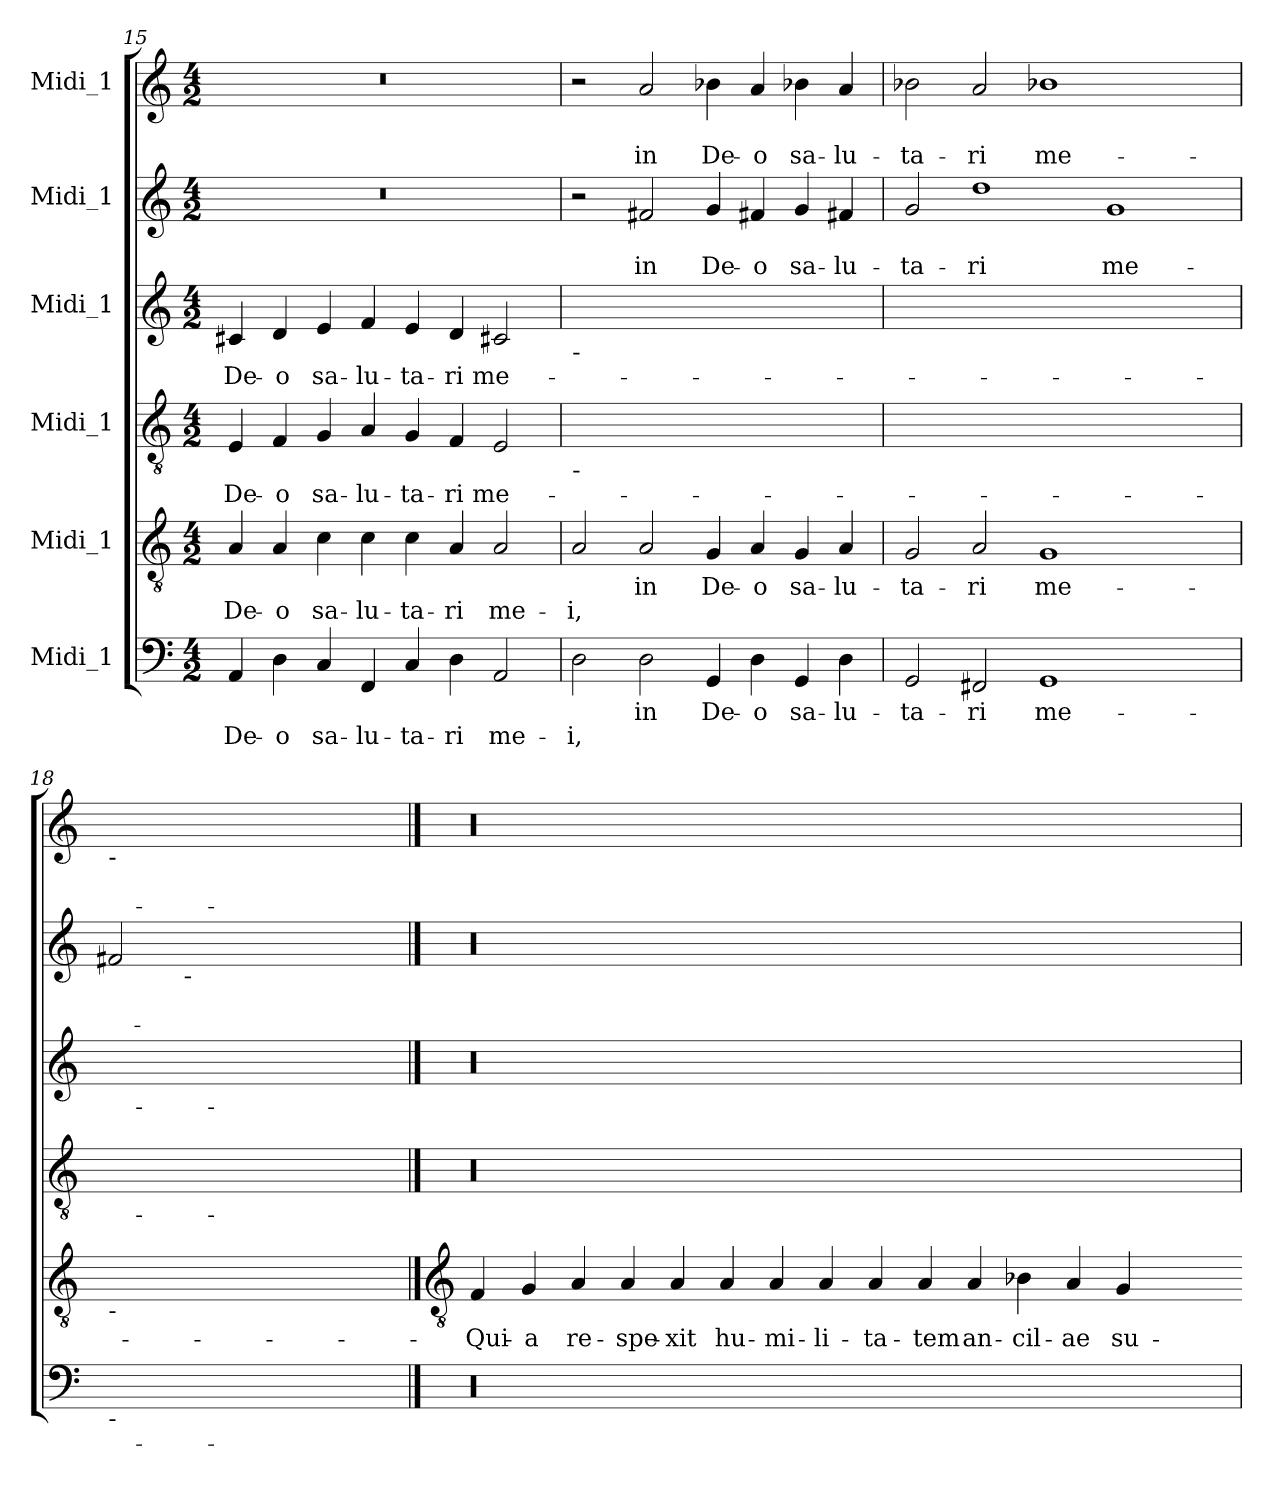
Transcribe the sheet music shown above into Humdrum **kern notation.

**kern	**text	**text	**kern	**text	**text	**kern	**text	**kern	**text	**kern	**text	**text	**kern	**text	**text
*part6	*part6	*part6	*part5	*part5	*part5	*part4	*part4	*part3	*part3	*part2	*part2	*part2	*part1	*part1	*part1
*staff6	*staff6	*staff6	*staff5	*staff5	*staff5	*staff4	*staff4	*staff3	*staff3	*staff2	*staff2	*staff2	*staff1	*staff1	*staff1
*I"Midi_1	*	*	*I"Midi_1	*	*	*I"Midi_1	*	*I"Midi_1	*	*I"Midi_1	*	*	*I"Midi_1	*	*
!!LO:LB:g=z
*clefF4	*	*	*clefGv2	*	*	*clefGv2	*	*clefG2	*	*clefG2	*	*	*clefG2	*	*
*k[]	*	*	*k[]	*	*	*k[]	*	*k[]	*	*k[]	*	*	*k[]	*	*
*C:	*	*	*C:	*	*	*C:	*	*C:	*	*C:	*	*	*C:	*	*
*M4/2	*	*	*M4/2	*	*	*M4/2	*	*M4/2	*	*M4/2	*	*	*M4/2	*	*
=15	=15	=15	=15	=15	=15	=15	=15	=15	=15	=15	=15	=15	=15	=15	=15
!	!	!LO:LY:b	!	!	!LO:LY:b	!	!LO:LY:b	!	!LO:LY:b	!	!	!	!	!	!
4AA	.	De-	4A	.	De-	4E	De-	4c#X	De-	0r	.	.	0r	.	.
!	!	!LO:LY:b	!	!	!LO:LY:b	!	!LO:LY:b	!	!LO:LY:b	!	!	!	!	!	!
4D	.	-o	4A	.	-o	4F	-o	4d	-o	.	.	.	.	.	.
!	!	!LO:LY:b	!	!	!LO:LY:b	!	!LO:LY:b	!	!LO:LY:b	!	!	!	!	!	!
4C	.	sa-	4c	.	sa-	4G	sa-	4e	sa-	.	.	.	.	.	.
!	!	!LO:LY:b	!	!	!LO:LY:b	!	!LO:LY:b	!	!LO:LY:b	!	!	!	!	!	!
4FF	.	-lu-	4c	.	-lu-	4A	-lu-	4f	-lu-	.	.	.	.	.	.
!	!	!LO:LY:b	!	!	!LO:LY:b	!	!LO:LY:b	!	!LO:LY:b	!	!	!	!	!	!
4C	.	-ta-	4c	.	-ta-	4G	-ta-	4e	-ta-	.	.	.	.	.	.
!	!	!LO:LY:b	!	!	!LO:LY:b	!	!LO:LY:b	!	!LO:LY:b	!	!	!	!	!	!
4D	.	-ri	4A	.	-ri	4F	-ri	4d	-ri	.	.	.	.	.	.
!	!	!LO:LY:b	!	!	!LO:LY:b	!	!LO:LY:b	!	!LO:LY:b	!	!	!	!	!	!
2AA	.	me-	2A	.	me-	2E	me-	2c#X	me-	.	.	.	.	.	.
=16	=16	=16	=16	=16	=16	=16	=16	=16	=16	=16	=16	=16	=16	=16	=16
!	!	!	!	!	!	!	!	!LO:TX:b:t=-	!	!	!	!	!	!	!
!	!	!	!	!	!	!LO:TX:b:t=-	!	!	!	!	!	!	!	!	!
!	!	!LO:LY:b	!	!	!LO:LY:b	!	!LO:LY:b	!	!LO:LY:b	!	!	!	!	!	!
2D	.	-i,	2A	.	-i,	[0D;<yy	-o.	[0d;<yy	-o.	2r	.	.	2r	.	.
!	!LO:LY:b	!	!	!LO:LY:b	!	!	!	!	!	!	!	!LO:LY:b	!	!	!LO:LY:b
2D	in	.	2A	in	.	.	.	.	.	2f#X	.	in	2a	.	in
!	!LO:LY:b	!	!	!LO:LY:b	!	!	!	!	!	!	!	!LO:LY:b	!	!	!LO:LY:b
4GG	De-	.	4G	De-	.	.	.	.	.	4g	.	De-	4b-X	.	De-
!	!LO:LY:b	!	!	!LO:LY:b	!	!	!	!	!	!	!	!LO:LY:b	!	!	!LO:LY:b
4D	-o	.	4A	-o	.	.	.	.	.	4f#X	.	-o	4a	.	-o
!	!LO:LY:b	!	!	!LO:LY:b	!	!	!	!	!	!	!	!LO:LY:b	!	!	!LO:LY:b
4GG	sa-	.	4G	sa-	.	.	.	.	.	4g	.	sa-	4b-X	.	sa-
!	!LO:LY:b	!	!	!LO:LY:b	!	!	!	!	!	!	!	!LO:LY:b	!	!	!LO:LY:b
4D	-lu-	.	4A	-lu-	.	.	.	.	.	4f#X	.	-lu-	4a	.	-lu-
=17	=17	=17	=17	=17	=17	=17	=17	=17	=17	=17	=17	=17	=17	=17	=17
!	!LO:LY:b	!	!	!LO:LY:b	!	!	!	!	!	!	!	!LO:LY:b	!	!	!LO:LY:b
2GG	-ta-	.	2G	-ta-	.	0Dyy_	.	0dyy_	.	2g	.	-ta-	2b-X	.	-ta-
!	!LO:LY:b	!	!	!LO:LY:b	!	!	!	!	!	!	!	!LO:LY:b	!	!	!LO:LY:b
2FF#X	-ri	.	2A	-ri	.	.	.	.	.	1dd	.	-ri	2a	.	-ri
!	!LO:LY:b	!	!	!LO:LY:b	!	!	!	!	!	!	!	!	!	!	!LO:LY:b
1GG	me-	.	1G	me-	.	.	.	.	.	.	.	.	1b-X	.	me-
!	!	!	!	!	!	!	!	!	!	!	!	!LO:LY:b	!	!	!
.	.	.	.	.	.	.	.	.	.	1g	.	me-	.	.	.
2ryy	.	.	2ryy	.	.	2ryy	.	2ryy	.	.	.	.	2ryy	.	.
=18	=18	=18	=18	=18	=18	=18	=18	=18	=18	=18	=18	=18	=18	=18	=18
!	!	!	!	!	!	!	!	!	!	!	!	!	!LO:TX:b:t=-	!	!
!	!	!	!LO:TX:b:t=-	!	!	!	!	!	!	!	!	!	!	!	!
!LO:TX:b:t=-	!	!	!	!	!	!	!	!	!	!	!	!	!	!	!
!	!LO:LY:b	!	!	!LO:LY:b	!	!	!	!	!	!	!	!	!	!	!LO:LY:b
[1D;<yy	-o.	.	[1A;<yy	-o.	.	1Dyy_	.	1dyy_	.	2f#X	.	.	[1a;<yy	.	-o.
!	!	!	!	!	!	!	!	!	!	!LO:TX:b:t=-	!	!	!	!	!
!	!	!	!	!	!	!	!	!	!	!	!	!LO:LY:b	!	!	!
.	.	.	.	.	.	.	.	.	.	1f#;<yy	.	-o.	.	.	.
1Dyy]	.	.	1Ayy]	.	.	1Dyy]	.	1dyy]	.	.	.	.	1ayy]	.	.
.	.	.	.	.	.	.	.	.	.	2ryy	.	.	.	.	.
!!LO:LB:g=z
==19	==19	==19	==19	==19	==19	==19	==19	==19	==19	==19	==19	==19	==19	==19	==19
*	*	*	*clefGv2	*	*	*	*	*	*	*	*	*	*	*	*
!	!	!	!	!LO:LY:b	!	!	!	!	!	!	!	!	!	!	!
00r	.	.	4F	Qui-	.	00r	.	00r	.	00r	.	.	00r	.	.
!	!	!	!	!LO:LY:b	!	!	!	!	!	!	!	!	!	!	!
.	.	.	4G	-a	.	.	.	.	.	.	.	.	.	.	.
!	!	!	!	!LO:LY:b	!	!	!	!	!	!	!	!	!	!	!
.	.	.	4A	re-	.	.	.	.	.	.	.	.	.	.	.
!	!	!	!	!LO:LY:b	!	!	!	!	!	!	!	!	!	!	!
.	.	.	4A	-spe-	.	.	.	.	.	.	.	.	.	.	.
!	!	!	!	!LO:LY:b	!	!	!	!	!	!	!	!	!	!	!
.	.	.	4A	-xit	.	.	.	.	.	.	.	.	.	.	.
!	!	!	!	!LO:LY:b	!	!	!	!	!	!	!	!	!	!	!
.	.	.	4A	hu-	.	.	.	.	.	.	.	.	.	.	.
!	!	!	!	!LO:LY:b	!	!	!	!	!	!	!	!	!	!	!
.	.	.	4A	-mi-	.	.	.	.	.	.	.	.	.	.	.
!	!	!	!	!LO:LY:b	!	!	!	!	!	!	!	!	!	!	!
.	.	.	4A	-li-	.	.	.	.	.	.	.	.	.	.	.
!	!	!	!	!LO:LY:b	!	!	!	!	!	!	!	!	!	!	!
.	.	.	4A	-ta-	.	.	.	.	.	.	.	.	.	.	.
!	!	!	!	!LO:LY:b	!	!	!	!	!	!	!	!	!	!	!
.	.	.	4A	-tem	.	.	.	.	.	.	.	.	.	.	.
!	!	!	!	!LO:LY:b	!	!	!	!	!	!	!	!	!	!	!
.	.	.	4A	an-	.	.	.	.	.	.	.	.	.	.	.
!	!	!	!	!LO:LY:b	!	!	!	!	!	!	!	!	!	!	!
.	.	.	4B-X	-cil-	.	.	.	.	.	.	.	.	.	.	.
!	!	!	!	!LO:LY:b	!	!	!	!	!	!	!	!	!	!	!
.	.	.	4A	-ae	.	.	.	.	.	.	.	.	.	.	.
!	!	!	!	!LO:LY:b	!	!	!	!	!	!	!	!	!	!	!
.	.	.	4G	su-	.	.	.	.	.	.	.	.	.	.	.
!	!	!	!	!LO:LY:b	!	!	!	!	!	!	!	!	!	!	!
.	.	.	2Ayy	-ae,	.	.	.	.	.	.	.	.	.	.	.
=	=	=	=-	=	=	=	=	=	=	=	=	=	=	=	=
*-	*-	*-	*-	*-	*-	*-	*-	*-	*-	*-	*-	*-	*-	*-	*-
